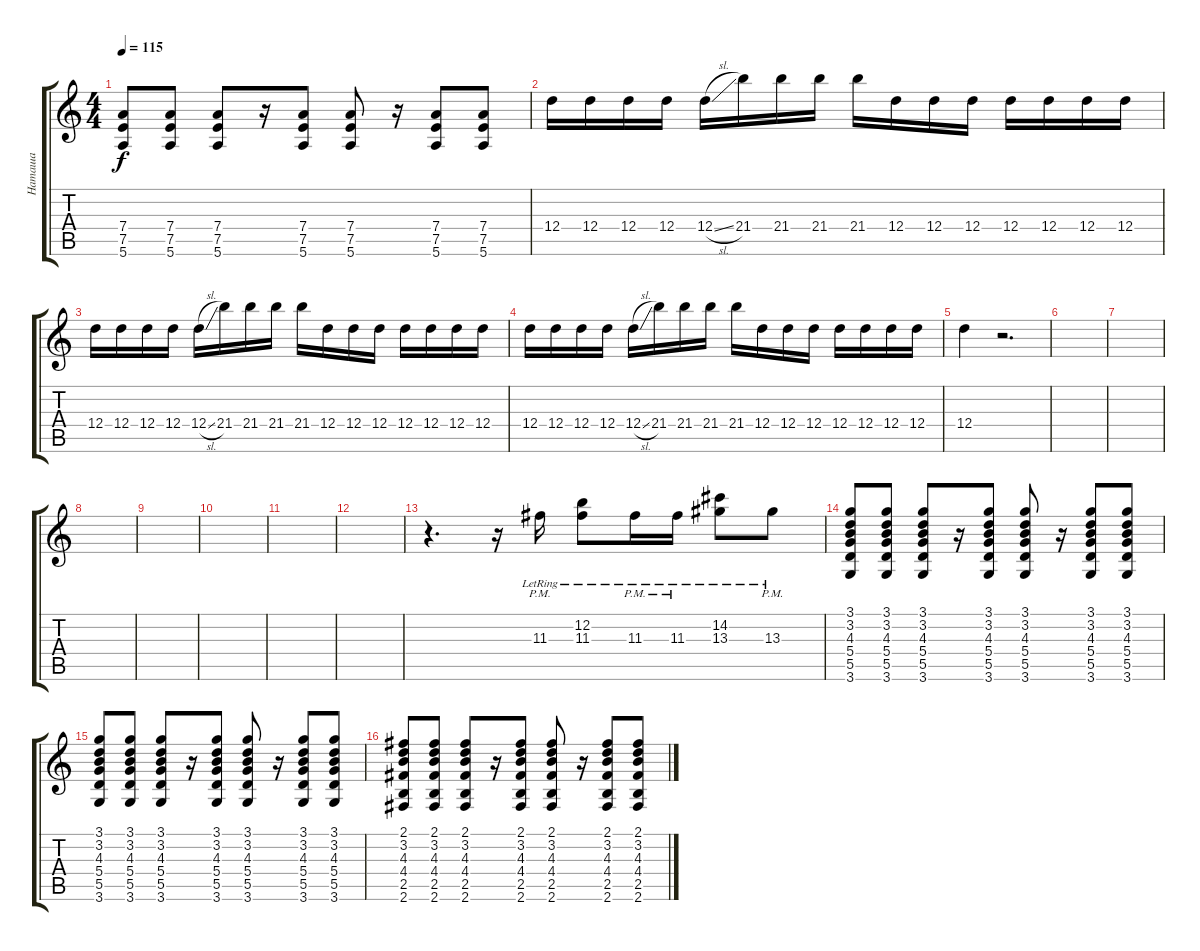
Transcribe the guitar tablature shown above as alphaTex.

\track ("Наташа" "Наташа") {instrument overdrivenguitar}
\staff {score tabs}
\tuning (E4 B3 G3 D3 A2 E2) {hide}
\ts (4 4)
\tempo 115
\clef g2
\ks c
(7.4 7.5 5.6).8{dy f} (7.4 7.5 5.6).8 (7.4 7.5 5.6).8 r.16 (7.4 7.5 5.6).8 (7.4 7.5 5.6).8 r.16 (7.4 7.5 5.6).8 (7.4 7.5 5.6).8 |
12.4.16 12.4.16 12.4.16 12.4.16 12.4{sl}.16 21.4.16 21.4.16 21.4.16 21.4.16 12.4.16 12.4.16 12.4.16 12.4.16 12.4.16 12.4.16 12.4.16 |
12.4.16 12.4.16 12.4.16 12.4.16 12.4{sl}.16 21.4.16 21.4.16 21.4.16 21.4.16 12.4.16 12.4.16 12.4.16 12.4.16 12.4.16 12.4.16 12.4.16 |
12.4.16 12.4.16 12.4.16 12.4.16 12.4{sl}.16 21.4.16 21.4.16 21.4.16 21.4.16 12.4.16 12.4.16 12.4.16 12.4.16 12.4.16 12.4.16 12.4.16 |
12.4.4 r.2{d} |
|
|
|
|
|
|
|
r.4{d} r.16 11.3{pm lr}.16 (12.2{lr} 11.3{lr}).8 11.3{pm lr}.16 11.3{pm lr}.16 (14.2{lr} 13.3{lr}).8 13.3{pm lr}.8 |
(3.1 3.2 4.3 5.4 5.5 3.6).8 (3.1 3.2 4.3 5.4 5.5 3.6).8 (3.1 3.2 4.3 5.4 5.5 3.6).8 r.16 (3.1 3.2 4.3 5.4 5.5 3.6).8 (3.1 3.2 4.3 5.4 5.5 3.6).8 r.16 (3.1 3.2 4.3 5.4 5.5 3.6).8 (3.1 3.2 4.3 5.4 5.5 3.6).8 |
(3.1 3.2 4.3 5.4 5.5 3.6).8 (3.1 3.2 4.3 5.4 5.5 3.6).8 (3.1 3.2 4.3 5.4 5.5 3.6).8 r.16 (3.1 3.2 4.3 5.4 5.5 3.6).8 (3.1 3.2 4.3 5.4 5.5 3.6).8 r.16 (3.1 3.2 4.3 5.4 5.5 3.6).8 (3.1 3.2 4.3 5.4 5.5 3.6).8 |
(2.1 3.2 4.3 4.4 2.5 2.6).8 (2.1 3.2 4.3 4.4 2.5 2.6).8 (2.1 3.2 4.3 4.4 2.5 2.6).8 r.16 (2.1 3.2 4.3 4.4 2.5 2.6).8 (2.1 3.2 4.3 4.4 2.5 2.6).8 r.16 (2.1 3.2 4.3 4.4 2.5 2.6).8 (2.1 3.2 4.3 4.4 2.5 2.6).8
